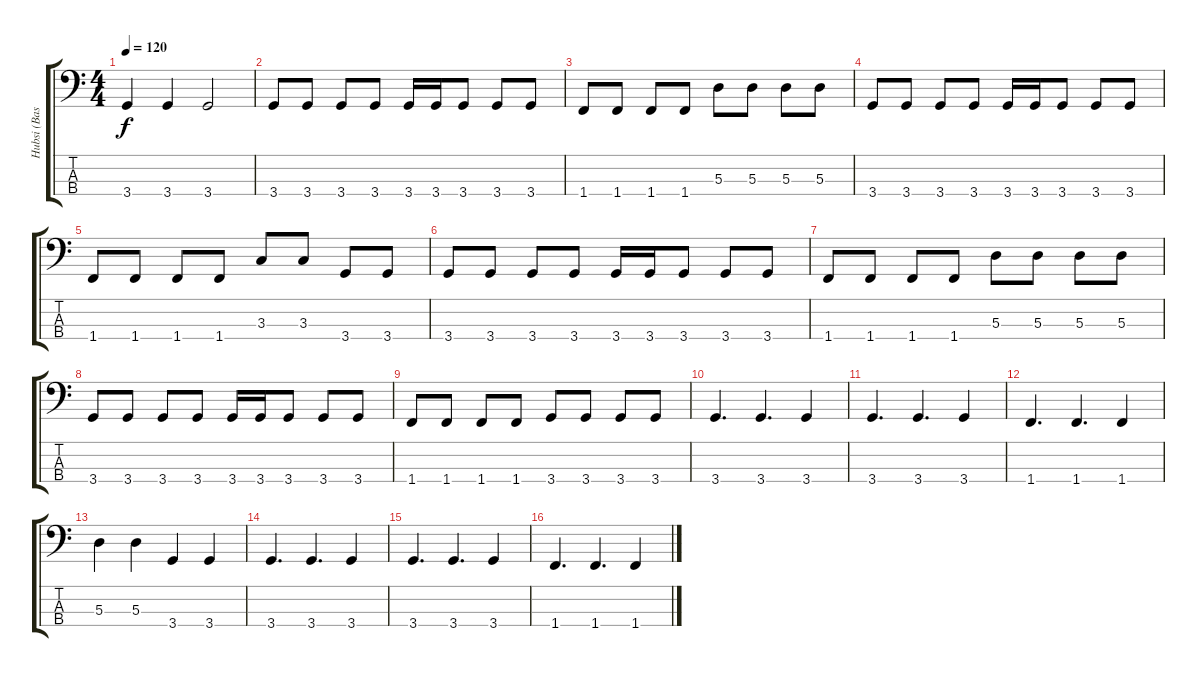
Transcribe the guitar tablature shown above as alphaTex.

\track ("Hubsi (Bass)" "Hubsi (Bas") {instrument electricbassfinger}
\staff {score tabs}
\tuning (G2 D2 A1 E1) {hide}
\ts (4 4)
\tempo 120
\clef f4
\ks c
3.4.4{dy f} 3.4.4 3.4.2 |
3.4.8 3.4.8 3.4.8 3.4.8 3.4.16 3.4.16 3.4.8 3.4.8 3.4.8 |
1.4.8 1.4.8 1.4.8 1.4.8 5.3.8 5.3.8 5.3.8 5.3.8 |
3.4.8 3.4.8 3.4.8 3.4.8 3.4.16 3.4.16 3.4.8 3.4.8 3.4.8 |
1.4.8 1.4.8 1.4.8 1.4.8 3.3.8 3.3.8 3.4.8 3.4.8 |
3.4.8 3.4.8 3.4.8 3.4.8 3.4.16 3.4.16 3.4.8 3.4.8 3.4.8 |
1.4.8 1.4.8 1.4.8 1.4.8 5.3.8 5.3.8 5.3.8 5.3.8 |
3.4.8 3.4.8 3.4.8 3.4.8 3.4.16 3.4.16 3.4.8 3.4.8 3.4.8 |
1.4.8 1.4.8 1.4.8 1.4.8 3.4.8 3.4.8 3.4.8 3.4.8 |
3.4.4{d} 3.4.4{d} 3.4.4 |
3.4.4{d} 3.4.4{d} 3.4.4 |
1.4.4{d} 1.4.4{d} 1.4.4 |
5.3.4 5.3.4 3.4.4 3.4.4 |
3.4.4{d} 3.4.4{d} 3.4.4 |
3.4.4{d} 3.4.4{d} 3.4.4 |
1.4.4{d} 1.4.4{d} 1.4.4
